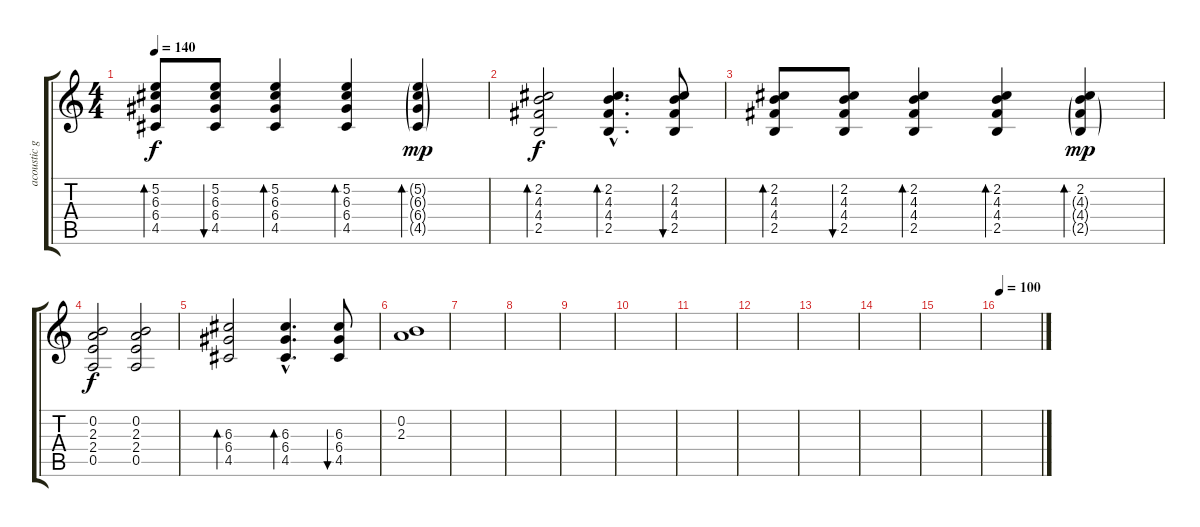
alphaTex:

\track ("acoustic guitar" "acoustic g") {instrument acousticguitarsteel}
\staff {score tabs}
\tuning (E4 B3 G3 D3 A2 E2) {hide}
\ts (4 4)
\tempo 140
\clef g2
\ks c
(5.2 6.3 6.4 4.5).8{bd 30 dy f} (5.2 6.3 6.4 4.5).8{bu 30} (5.2 6.3 6.4 4.5).4{bd 30} (5.2 6.3 6.4 4.5).4{bd 30} (5.2{g} 6.3{g} 6.4{g} 4.5{g}).4{bd 30 dy mp} |
(2.2 4.3 4.4 2.5).2{bd 60 dy f} (2.2{hac} 4.3{hac} 4.4{hac} 2.5{hac}).4{d bd 30} (2.2 4.3 4.4 2.5).8{bu 60} |
(2.2 4.3 4.4 2.5).8{bd 30} (2.2 4.3 4.4 2.5).8{bu 30} (2.2 4.3 4.4 2.5).4{bd 30} (2.2 4.3 4.4 2.5).4{bd 30} (2.2 4.3{g} 4.4{g} 2.5{g}).4{bd 30 dy mp} |
(0.2 2.3 2.4 0.5).2{dy f} (0.2 2.3 2.4 0.5).2 |
(6.3 6.4 4.5).2{bd 120} (6.3{hac} 6.4{hac} 4.5{hac}).4{d bd 30} (6.3 6.4 4.5).8{bu 60} |
(0.2 2.3).1 |
|
|
|
|
|
|
|
|
|
\tempo 100
